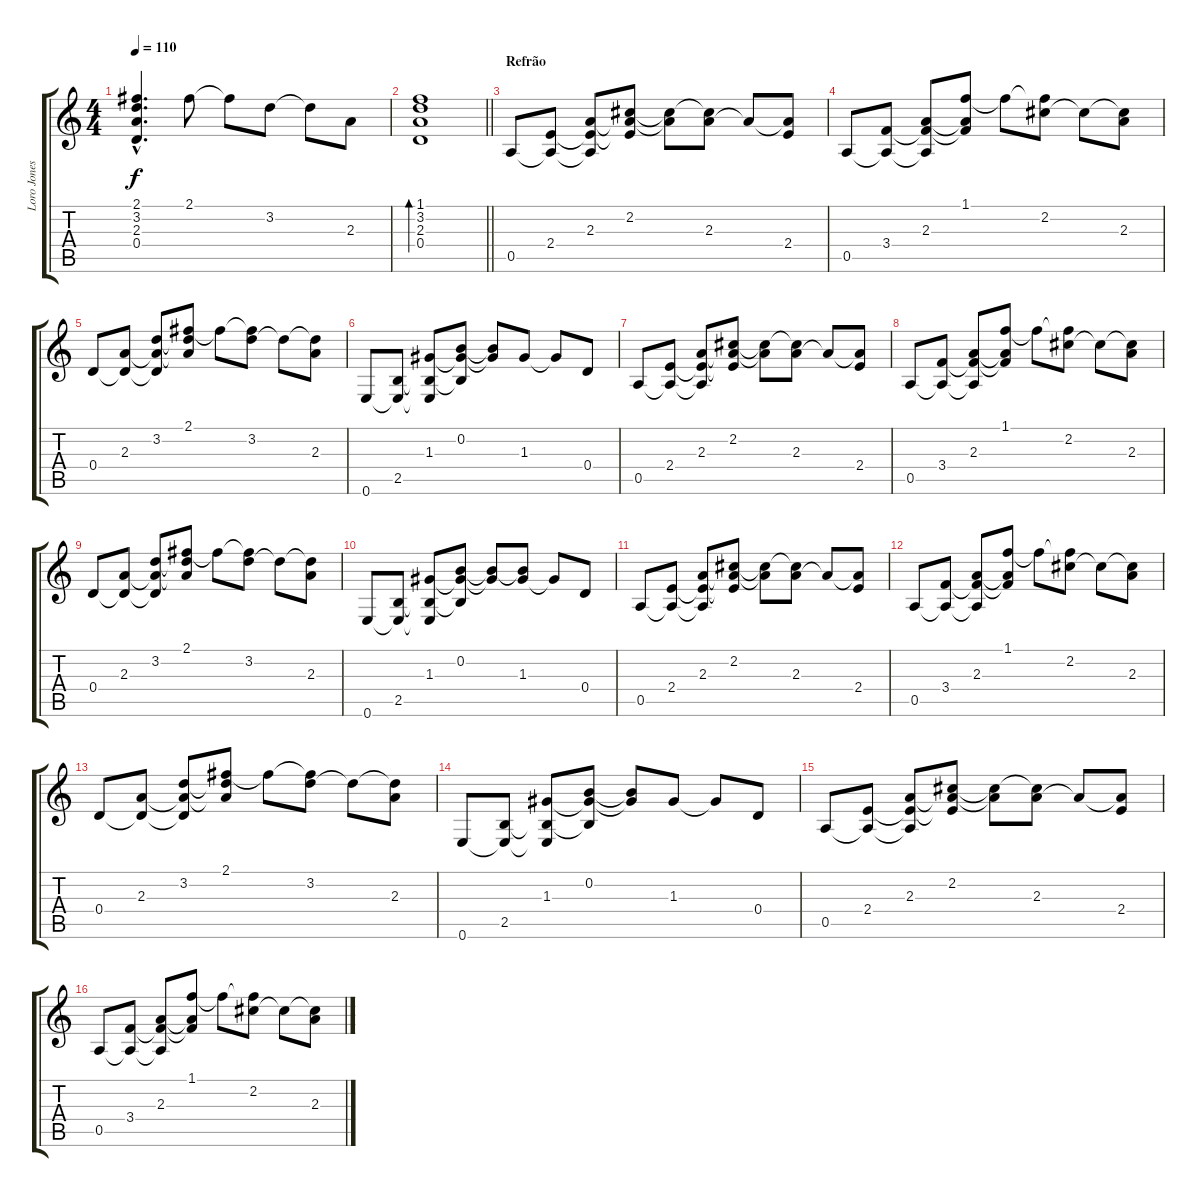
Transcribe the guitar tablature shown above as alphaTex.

\track ("Loro Jones" "Loro Jones") {instrument acousticguitarsteel}
\staff {score tabs}
\tuning (E4 B3 G3 D3 A2 E2) {hide}
\ts (4 4)
\tempo 110
\clef g2
\ks c
(2.1{hac} 3.2{hac} 2.3{hac} 0.4{hac}).4{d dy f} 2.1.8 2.1{t}.8 3.2.8 3.2{t}.8 2.3.8 |
\barLineRight lightlight
(1.1 3.2 2.3 0.4).1{bd 240} |
\section ("" "Refrão")
0.5.8 (2.4 0.5{t}).8 (2.3 2.4{t} 0.5{t}).8 (2.2 2.3{t} 2.4{t}).8 (2.2{t} 2.3{t}).8 (2.2{t} 2.3).8 2.3{t}.8 (2.3{t} 2.4).8 |
0.5.8 (3.4 0.5{t}).8 (2.3 3.4{t} 0.5{t}).8 (1.1 2.3{t} 3.4{t}).8 1.1{t}.8 (1.1{t} 2.2).8 2.2{t}.8 (2.2{t} 2.3).8 |
0.4.8 (2.3 0.4{t}).8 (3.2 2.3{t} 0.4{t}).8 (2.1 3.2{t} 2.3{t}).8 2.1{t}.8 (2.1{t} 3.2).8 3.2{t}.8 (3.2{t} 2.3).8 |
0.6.8 (2.5 0.6{t}).8 (1.3 2.5{t} 0.6{t}).8 (0.2 1.3{t} 2.5{t}).8 (0.2{t} 1.3{t}).8 1.3.8 1.3{t}.8 0.4.8 |
0.5.8 (2.4 0.5{t}).8 (2.3 2.4{t} 0.5{t}).8 (2.2 2.3{t} 2.4{t}).8 (2.2{t} 2.3{t}).8 (2.2{t} 2.3).8 2.3{t}.8 (2.3{t} 2.4).8 |
0.5.8 (3.4 0.5{t}).8 (2.3 3.4{t} 0.5{t}).8 (1.1 2.3{t} 3.4{t}).8 1.1{t}.8 (1.1{t} 2.2).8 2.2{t}.8 (2.2{t} 2.3).8 |
0.4.8 (2.3 0.4{t}).8 (3.2 2.3{t} 0.4{t}).8 (2.1 3.2{t} 2.3{t}).8 2.1{t}.8 (2.1{t} 3.2).8 3.2{t}.8 (3.2{t} 2.3).8 |
0.6.8 (2.5 0.6{t}).8 (1.3 2.5{t} 0.6{t}).8 (0.2 1.3{t} 2.5{t}).8 (0.2{t} 1.3{t}).8 (0.2{t} 1.3).8 1.3{t}.8 0.4.8 |
0.5.8 (2.4 0.5{t}).8 (2.3 2.4{t} 0.5{t}).8 (2.2 2.3{t} 2.4{t}).8 (2.2{t} 2.3{t}).8 (2.2{t} 2.3).8 2.3{t}.8 (2.3{t} 2.4).8 |
0.5.8 (3.4 0.5{t}).8 (2.3 3.4{t} 0.5{t}).8 (1.1 2.3{t} 3.4{t}).8 1.1{t}.8 (1.1{t} 2.2).8 2.2{t}.8 (2.2{t} 2.3).8 |
0.4.8 (2.3 0.4{t}).8 (3.2 2.3{t} 0.4{t}).8 (2.1 3.2{t} 2.3{t}).8 2.1{t}.8 (2.1{t} 3.2).8 3.2{t}.8 (3.2{t} 2.3).8 |
0.6.8 (2.5 0.6{t}).8 (1.3 2.5{t} 0.6{t}).8 (0.2 1.3{t} 2.5{t}).8 (0.2{t} 1.3{t}).8 1.3.8 1.3{t}.8 0.4.8 |
0.5.8 (2.4 0.5{t}).8 (2.3 2.4{t} 0.5{t}).8 (2.2 2.3{t} 2.4{t}).8 (2.2{t} 2.3{t}).8 (2.2{t} 2.3).8 2.3{t}.8 (2.3{t} 2.4).8 |
0.5.8 (3.4 0.5{t}).8 (2.3 3.4{t} 0.5{t}).8 (1.1 2.3{t} 3.4{t}).8 1.1{t}.8 (1.1{t} 2.2).8 2.2{t}.8 (2.2{t} 2.3).8
